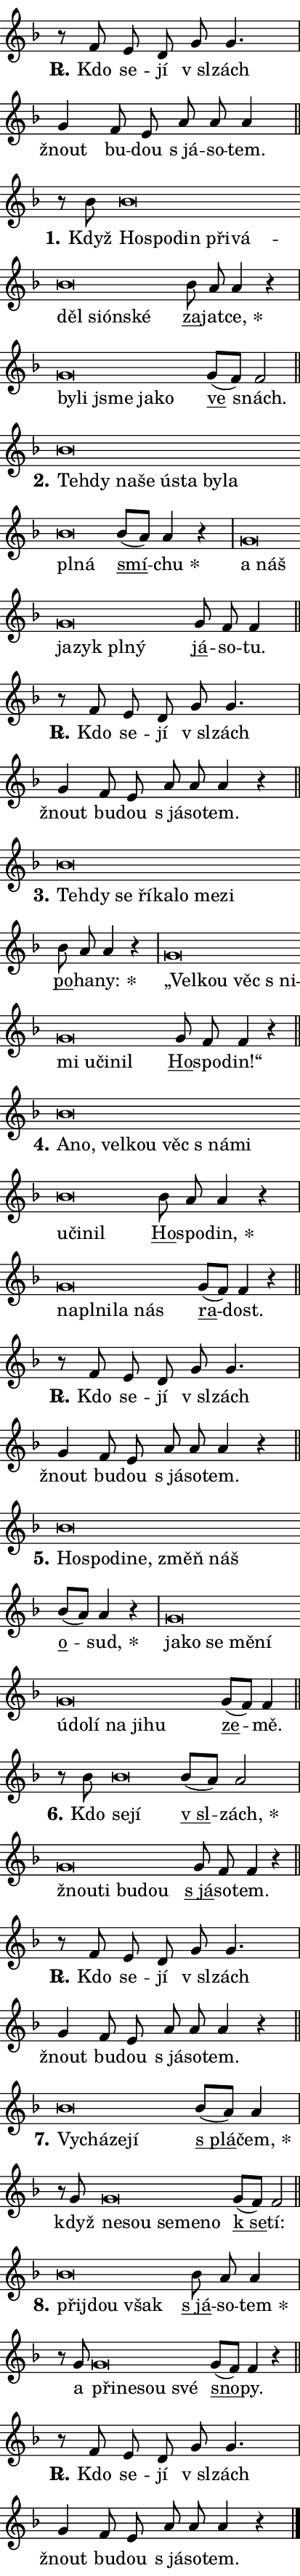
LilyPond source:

\version "2.22.1"
\header { tagline = "" }
\paper {
  indent = 0\cm
  top-margin = 0\cm
  right-margin = 0\cm
  bottom-margin = 0\cm
  left-margin = 0\cm
  paper-width = 7\cm
  page-breaking = #ly:one-page-breaking
  system-system-spacing.basic-distance = #11
  score-system-spacing.basic-distance = #11
  ragged-last = ##f
}


%% Author: Thomas Morley
%% https://lists.gnu.org/archive/html/lilypond-user/2020-05/msg00002.html
#(define (line-position grob)
"Returns position of @var[grob} in current system:
   @code{'start}, if at first time-step
   @code{'end}, if at last time-step
   @code{'middle} otherwise
"
  (let* ((col (ly:item-get-column grob))
         (ln (ly:grob-object col 'left-neighbor))
         (rn (ly:grob-object col 'right-neighbor))
         (col-to-check-left (if (ly:grob? ln) ln col))
         (col-to-check-right (if (ly:grob? rn) rn col))
         (break-dir-left
           (and
             (ly:grob-property col-to-check-left 'non-musical #f)
             (ly:item-break-dir col-to-check-left)))
         (break-dir-right
           (and
             (ly:grob-property col-to-check-right 'non-musical #f)
             (ly:item-break-dir col-to-check-right))))
        (cond ((eqv? 1 break-dir-left) 'start)
              ((eqv? -1 break-dir-right) 'end)
              (else 'middle))))

#(define (tranparent-at-line-position vctor)
  (lambda (grob)
  "Relying on @code{line-position} select the relevant enry from @var{vctor}.
Used to determine transparency,"
    (case (line-position grob)
      ((end) (not (vector-ref vctor 0)))
      ((middle) (not (vector-ref vctor 1)))
      ((start) (not (vector-ref vctor 2))))))

noteHeadBreakVisibility =
#(define-music-function (break-visibility)(vector?)
"Makes @code{NoteHead}s transparent relying on @var{break-visibility}"
#{
  \override NoteHead.transparent =
    #(tranparent-at-line-position break-visibility)
#})

#(define delete-ledgers-for-transparent-note-heads
  (lambda (grob)
    "Reads whether a @code{NoteHead} is transparent.
If so this @code{NoteHead} is removed from @code{'note-heads} from
@var{grob}, which is supposed to be @code{LedgerLineSpanner}.
As a result ledgers are not printed for this @code{NoteHead}"
    (let* ((nhds-array (ly:grob-object grob 'note-heads))
           (nhds-list
             (if (ly:grob-array? nhds-array)
                 (ly:grob-array->list nhds-array)
                 '()))
           ;; Relies on the transparent-property being done before
           ;; Staff.LedgerLineSpanner.after-line-breaking is executed.
           ;; This is fragile ...
           (to-keep
             (remove
               (lambda (nhd)
                 (ly:grob-property nhd 'transparent #f))
               nhds-list)))
      ;; TODO find a better method to iterate over grob-arrays, similiar
      ;; to filter/remove etc for lists
      ;; For now rebuilt from scratch
      (set! (ly:grob-object grob 'note-heads)  '())
      (for-each
        (lambda (nhd)
          (ly:pointer-group-interface::add-grob grob 'note-heads nhd))
        to-keep))))

hideNotes = {
  \noteHeadBreakVisibility #begin-of-line-visible
}
unHideNotes = {
  \noteHeadBreakVisibility #all-visible
}

% work-around for resetting accidentals
% https://lilypond.org/doc/v2.23/Documentation/notation/displaying-rhythms#unmetered-music
cadenzaMeasure = {
  \cadenzaOff
  \partial 1024 s1024
  \cadenzaOn
}

#(define-markup-command (accent layout props text) (markup?)
  "Underline accented syllable"
  (interpret-markup layout props
    #{\markup \override #'(offset . 4.3) \underline { #text }#}))

responsum = \markup \concat {
  "R" \hspace #-1.05 \path #0.1 #'((moveto 0 0.07) (lineto 0.9 0.8)) \hspace #0.05 "."
}

\layout {
    \context {
        \Staff
        \remove "Time_signature_engraver"
        \override LedgerLineSpanner.after-line-breaking = #delete-ledgers-for-transparent-note-heads
    }
    \context {
        \Voice {
            \override NoteHead.output-attributes = #'((class . "notehead"))
            \override Hairpin.height = #0.55
        }
    }
    \context {
        \Lyrics {
            \override StanzaNumber.output-attributes = #'((class . "stanzanumber"))
            \override LyricSpace.minimum-distance = #0.9
            \override LyricText.font-name = #"TeX Gyre Schola"
            \override LyricText.font-size = 1
            \override StanzaNumber.font-name = #"TeX Gyre Schola Bold"
            \override StanzaNumber.font-size = 1
        }
    }
}

% magnetic-lyrics.ily
%
%   written by
%     Jean Abou Samra <jean@abou-samra.fr>
%     Werner Lemberg <wl@gnu.org>
%
%   adapted by
%     Jiri Hon <jiri.hon@gmail.com>
%
% Version 2022-Apr-15

% https://www.mail-archive.com/lilypond-user@gnu.org/msg149350.html

#(define (Left_hyphen_pointer_engraver context)
   "Collect syllable-hyphen-syllable occurrences in lyrics and store
them in properties.  This engraver only looks to the left.  For
example, if the lyrics input is @code{foo -- bar}, it does the
following.

@itemize @bullet
@item
Set the @code{text} property of the @code{LyricHyphen} grob between
@q{foo} and @q{bar} to @code{foo}.

@item
Set the @code{left-hyphen} property of the @code{LyricText} grob with
text @q{foo} to the @code{LyricHyphen} grob between @q{foo} and
@q{bar}.
@end itemize

Use this auxiliary engraver in combination with the
@code{lyric-@/text::@/apply-@/magnetic-@/offset!} hook."
   (let ((hyphen #f)
         (text #f))
     (make-engraver
      (acknowledgers
       ((lyric-syllable-interface engraver grob source-engraver)
        (set! text grob)))
      (end-acknowledgers
       ((lyric-hyphen-interface engraver grob source-engraver)
        ;(when (not (grob::has-interface grob 'lyric-space-interface))
          (set! hyphen grob)));)
      ((stop-translation-timestep engraver)
       (when (and text hyphen)
         (ly:grob-set-object! text 'left-hyphen hyphen))
       (set! text #f)
       (set! hyphen #f)))))

#(define (lyric-text::apply-magnetic-offset! grob)
   "If the space between two syllables is less than the value in
property @code{LyricText@/.details@/.squash-threshold}, move the right
syllable to the left so that it gets concatenated with the left
syllable.

Use this function as a hook for
@code{LyricText@/.after-@/line-@/breaking} if the
@code{Left_@/hyphen_@/pointer_@/engraver} is active."
   (let ((hyphen (ly:grob-object grob 'left-hyphen #f)))
     (when hyphen
       (let ((left-text (ly:spanner-bound hyphen LEFT)))
         (when (grob::has-interface left-text 'lyric-syllable-interface)
           (let* ((common (ly:grob-common-refpoint grob left-text X))
                  (this-x-ext (ly:grob-extent grob common X))
                  (left-x-ext
                   (begin
                     ;; Trigger magnetism for left-text.
                     (ly:grob-property left-text 'after-line-breaking)
                     (ly:grob-extent left-text common X)))
                  ;; `delta` is the gap width between two syllables.
                  (delta (- (interval-start this-x-ext)
                            (interval-end left-x-ext)))
                  (details (ly:grob-property grob 'details))
                  (threshold (assoc-get 'squash-threshold details 0.2)))
             (when (< delta threshold)
               (let* (;; We have to manipulate the input text so that
                      ;; ligatures crossing syllable boundaries are not
                      ;; disabled.  For languages based on the Latin
                      ;; script this is essentially a beautification.
                      ;; However, for non-Western scripts it can be a
                      ;; necessity.
                      (lt (ly:grob-property left-text 'text))
                      (rt (ly:grob-property grob 'text))
                      (is-space (grob::has-interface hyphen 'lyric-space-interface))
                      (space (if is-space " " ""))
                      (space-markup (grob-interpret-markup grob " "))
                      (space-size (interval-length (ly:stencil-extent space-markup X)))
                      (extra-delta (if is-space space-size 0))
                      ;; Append new syllable.
                      (ltrt-space (if (and (string? lt) (string? rt))
                                (string-append lt space rt)
                                (make-concat-markup (list lt space rt))))
                      ;; Right-align `ltrt` to the right side.
                      (ltrt-space-markup (grob-interpret-markup
                               grob
                               (make-translate-markup
                                (cons (interval-length this-x-ext) 0)
                                (make-right-align-markup ltrt-space)))))
                 (begin
                   ;; Don't print `left-text`.
                   (ly:grob-set-property! left-text 'stencil #f)
                   ;; Set text and stencil (which holds all collected
                   ;; syllables so far) and shift it to the left.
                   (ly:grob-set-property! grob 'text ltrt-space)
                   (ly:grob-set-property! grob 'stencil ltrt-space-markup)
                   (ly:grob-translate-axis! grob (- (- delta extra-delta)) X))))))))))


#(define (lyric-hyphen::displace-bounds-first grob)
   ;; Make very sure this callback isn't triggered too early.
   (let ((left (ly:spanner-bound grob LEFT))
         (right (ly:spanner-bound grob RIGHT)))
     (ly:grob-property left 'after-line-breaking)
     (ly:grob-property right 'after-line-breaking)
     (ly:lyric-hyphen::print grob)))

squashThreshold = #0.4

\layout {
  \context {
    \Lyrics
    \consists #Left_hyphen_pointer_engraver
    \override LyricText.after-line-breaking =
      #lyric-text::apply-magnetic-offset!
    \override LyricHyphen.stencil = #lyric-hyphen::displace-bounds-first
    \override LyricText.details.squash-threshold = \squashThreshold
    \override LyricHyphen.minimum-distance = 0
    \override LyricHyphen.minimum-length = \squashThreshold
  }
}

squash = \override LyricText.details.squash-threshold = 9999
unSquash = \override LyricText.details.squash-threshold = \squashThreshold

left = \override LyricText.self-alignment-X = #LEFT
unLeft = \revert LyricText.self-alignment-X

starOffset = #(lambda (grob) 
                (let ((x_offset (ly:self-alignment-interface::aligned-on-x-parent grob)))
                  (if (= x_offset 0) 0 (+ x_offset 1.2))))

star = #(define-music-function (syllable)(string?)
"Append star separator at the end of a syllable"
#{
  \once \override LyricText.X-offset = #starOffset
  \lyricmode { \markup {
    #syllable
    \override #'((font-name . "TeX Gyre Schola Bold")) \hspace #0.2 \lower #0.65 \larger "*"
  } }
#})

starAccent = #(define-music-function (syllable)(string?)
"Append star separator at the end of a syllable and make accent"
#{
  \once \override LyricText.X-offset = #starOffset
  \lyricmode { \markup {
    \accent #syllable
    \override #'((font-name . "TeX Gyre Schola Bold")) \hspace #0.2 \lower #0.65 \larger "*"
  } }
#})

breath = #(define-music-function (syllable)(string?)
"Append breathing indicator at the end of a syllable"
#{
  \lyricmode { \markup { #syllable "+" } }
#})

optionalBreath = #(define-music-function (syllable)(string?)
"Append optional breathing indicator at the end of a syllable"
#{
  \lyricmode { \markup { #syllable "(+)" } }
#})


\score {
    <<
        \new Voice = "melody" { \cadenzaOn \key f \major \relative { r8 f' e d g g4. \cadenzaMeasure \bar "|" g4 f8 e a a a4 \cadenzaMeasure \bar "||" \break }
\relative { r8 bes'8 bes\breve*1/16 \hideNotes \breve*1/16 \bar "" \breve*1/16 \bar "" \breve*1/16 \bar "" \breve*1/16 \bar "" \breve*1/16 \bar "" \breve*1/16 \bar "" \breve*1/16 \breve*1/16 \bar "" \unHideNotes \bar "" bes8 a a4 r \cadenzaMeasure \bar "|" g\breve*1/16 \hideNotes \breve*1/16 \bar "" \breve*1/16 \bar "" \breve*1/16 \breve*1/16 \bar "" \unHideNotes \bar "" g8[( f)] f2 \cadenzaMeasure \bar "||" \break }
\relative { bes'\breve*1/16 \hideNotes \breve*1/16 \bar "" \breve*1/16 \bar "" \breve*1/16 \bar "" \breve*1/16 \bar "" \breve*1/16 \bar "" \breve*1/16 \bar "" \breve*1/16 \bar "" \breve*1/16 \breve*1/16 \bar "" \unHideNotes \bar "" bes8[( a)] a4 r \cadenzaMeasure \bar "|" g\breve*1/16 \hideNotes \breve*1/16 \bar "" \breve*1/16 \bar "" \breve*1/16 \bar "" \breve*1/16 \breve*1/16 \bar "" \unHideNotes \bar "" g8 f f4 \cadenzaMeasure \bar "||" \break }
\relative { r8 f' e d g g4. \cadenzaMeasure \bar "|" g4 f8 e a a a4 r \cadenzaMeasure \bar "||" \break }
\relative { bes'\breve*1/16 \hideNotes \breve*1/16 \bar "" \breve*1/16 \bar "" \breve*1/16 \bar "" \breve*1/16 \bar "" \breve*1/16 \bar "" \breve*1/16 \breve*1/16 \bar "" \unHideNotes \bar "" bes8 a a4 r \cadenzaMeasure \bar "|" g\breve*1/16 \hideNotes \breve*1/16 \bar "" \breve*1/16 \bar "" \breve*1/16 \bar "" \breve*1/16 \bar "" \breve*1/16 \bar "" \breve*1/16 \breve*1/16 \bar "" \unHideNotes \bar "" g8 f f4 r \cadenzaMeasure \bar "||" \break }
\relative { bes'\breve*1/16 \hideNotes \breve*1/16 \bar "" \breve*1/16 \bar "" \breve*1/16 \bar "" \breve*1/16 \bar "" \breve*1/16 \bar "" \breve*1/16 \bar "" \breve*1/16 \bar "" \breve*1/16 \breve*1/16 \bar "" \unHideNotes \bar "" bes8 a a4 r \cadenzaMeasure \bar "|" g\breve*1/16 \hideNotes \breve*1/16 \bar "" \breve*1/16 \bar "" \breve*1/16 \breve*1/16 \bar "" \unHideNotes \bar "" g8[( f)] f4 r \cadenzaMeasure \bar "||" \break }
\relative { r8 f' e d g g4. \cadenzaMeasure \bar "|" g4 f8 e a a a4 r \cadenzaMeasure \bar "||" \break }
\relative { bes'\breve*1/16 \hideNotes \breve*1/16 \bar "" \breve*1/16 \bar "" \breve*1/16 \bar "" \breve*1/16 \breve*1/16 \bar "" \unHideNotes \bar "" bes8[( a)] a4 r \cadenzaMeasure \bar "|" g\breve*1/16 \hideNotes \breve*1/16 \bar "" \breve*1/16 \bar "" \breve*1/16 \bar "" \breve*1/16 \bar "" \breve*1/16 \bar "" \breve*1/16 \bar "" \breve*1/16 \bar "" \breve*1/16 \bar "" \breve*1/16 \breve*1/16 \bar "" \unHideNotes \bar "" g8[( f)] f4 \cadenzaMeasure \bar "||" \break }
\relative { r8 bes'8 bes\breve*1/16 \hideNotes \breve*1/16 \bar "" \unHideNotes \bar "" bes8[( a)] a2 \cadenzaMeasure \bar "|" g\breve*1/16 \hideNotes \breve*1/16 \bar "" \breve*1/16 \breve*1/16 \bar "" \unHideNotes \bar "" g8 f f4 r \cadenzaMeasure \bar "||" \break }
\relative { r8 f' e d g g4. \cadenzaMeasure \bar "|" g4 f8 e a a a4 r \cadenzaMeasure \bar "||" \break }
\relative { bes'\breve*1/16 \hideNotes \breve*1/16 \bar "" \breve*1/16 \breve*1/16 \bar "" \unHideNotes \bar "" bes8[( a)] a4 \cadenzaMeasure \bar "|" r8 g8 g\breve*1/16 \hideNotes \breve*1/16 \bar "" \breve*1/16 \bar "" \breve*1/16 \breve*1/16 \bar "" \unHideNotes \bar "" g8[( f)] f2 \cadenzaMeasure \bar "||" \break }
\relative { bes'\breve*1/16 \hideNotes \breve*1/16 \breve*1/16 \bar "" \unHideNotes \bar "" bes8 a a4 \cadenzaMeasure \bar "|" r8 g8 g\breve*1/16 \hideNotes \breve*1/16 \bar "" \breve*1/16 \breve*1/16 \bar "" \unHideNotes \bar "" g8[( f)] f4 r \cadenzaMeasure \bar "||" \break }
\relative { r8 f' e d g g4. \cadenzaMeasure \bar "|" g4 f8 e a a a4 r \cadenzaMeasure \bar "||" \break } \bar "|." }
        \new Lyrics \lyricsto "melody" { \lyricmode { \set stanza = \responsum
Kdo se -- jí "v sl" -- zách žnout bu -- dou "s já" -- so -- tem.
\set stanza = "1."
Když \left Ho -- \squash spo -- din při -- vá -- děl si -- ón -- ské \unLeft \unSquash \markup \accent za -- jat -- \star ce, \left by -- \squash li jsme ja -- ko \unLeft \unSquash \markup \accent ve snách.
\set stanza = "2."
\left Teh -- \squash dy na -- še ú -- sta by -- la pl -- ná \unLeft \unSquash \markup \accent smí -- \star chu \left a \squash náš ja -- zyk pl -- ný \unLeft \unSquash \markup \accent já -- so -- tu.
\set stanza = \responsum
Kdo se -- jí "v sl" -- zách žnout bu -- dou "s já" -- so -- tem.
\set stanza = "3."
\left Teh -- \squash dy se ří -- ka -- lo me -- zi \unLeft \unSquash \markup \accent po -- ha -- \star ny: \left „Vel -- \squash kou věc "s ni" -- mi u -- či -- nil \unLeft \unSquash \markup \accent Ho -- spo -- din!“
\set stanza = "4."
\left A -- \squash no, vel -- kou věc "s ná" -- mi u -- či -- nil \unLeft \unSquash \markup \accent Ho -- spo -- \star din, \left na -- \squash pl -- ni -- la nás \unLeft \unSquash \markup \accent ra -- dost.
\set stanza = \responsum
Kdo se -- jí "v sl" -- zách žnout bu -- dou "s já" -- so -- tem.
\set stanza = "5."
\left Ho -- \squash spo -- di -- ne, změň náš \unLeft \unSquash \markup \accent o -- \star sud, \left ja -- \squash ko se mě -- ní ú -- do -- lí na ji -- hu \unLeft \unSquash \markup \accent ze -- mě.
\set stanza = "6."
Kdo \left se -- \squash jí \unLeft \unSquash \markup \accent "v sl" -- \star zách, \left žnou -- \squash ti bu -- dou \unLeft \unSquash \markup \accent "s já" -- so -- tem.
\set stanza = \responsum
Kdo se -- jí "v sl" -- zách žnout bu -- dou "s já" -- so -- tem.
\set stanza = "7."
\left Vy -- \squash chá -- ze -- jí \unLeft \unSquash \markup \accent "s plá" -- \star čem, když \left ne -- \squash sou se -- me -- no \unLeft \unSquash \markup \accent "k se" -- tí:
\set stanza = "8."
\left při -- \squash jdou však \unLeft \unSquash \markup \accent "s já" -- so -- \star tem a \left při -- \squash ne -- sou své \unLeft \unSquash \markup \accent sno -- py.
\set stanza = \responsum
Kdo se -- jí "v sl" -- zách žnout bu -- dou "s já" -- so -- tem. } }
    >>
    \layout {}
}
